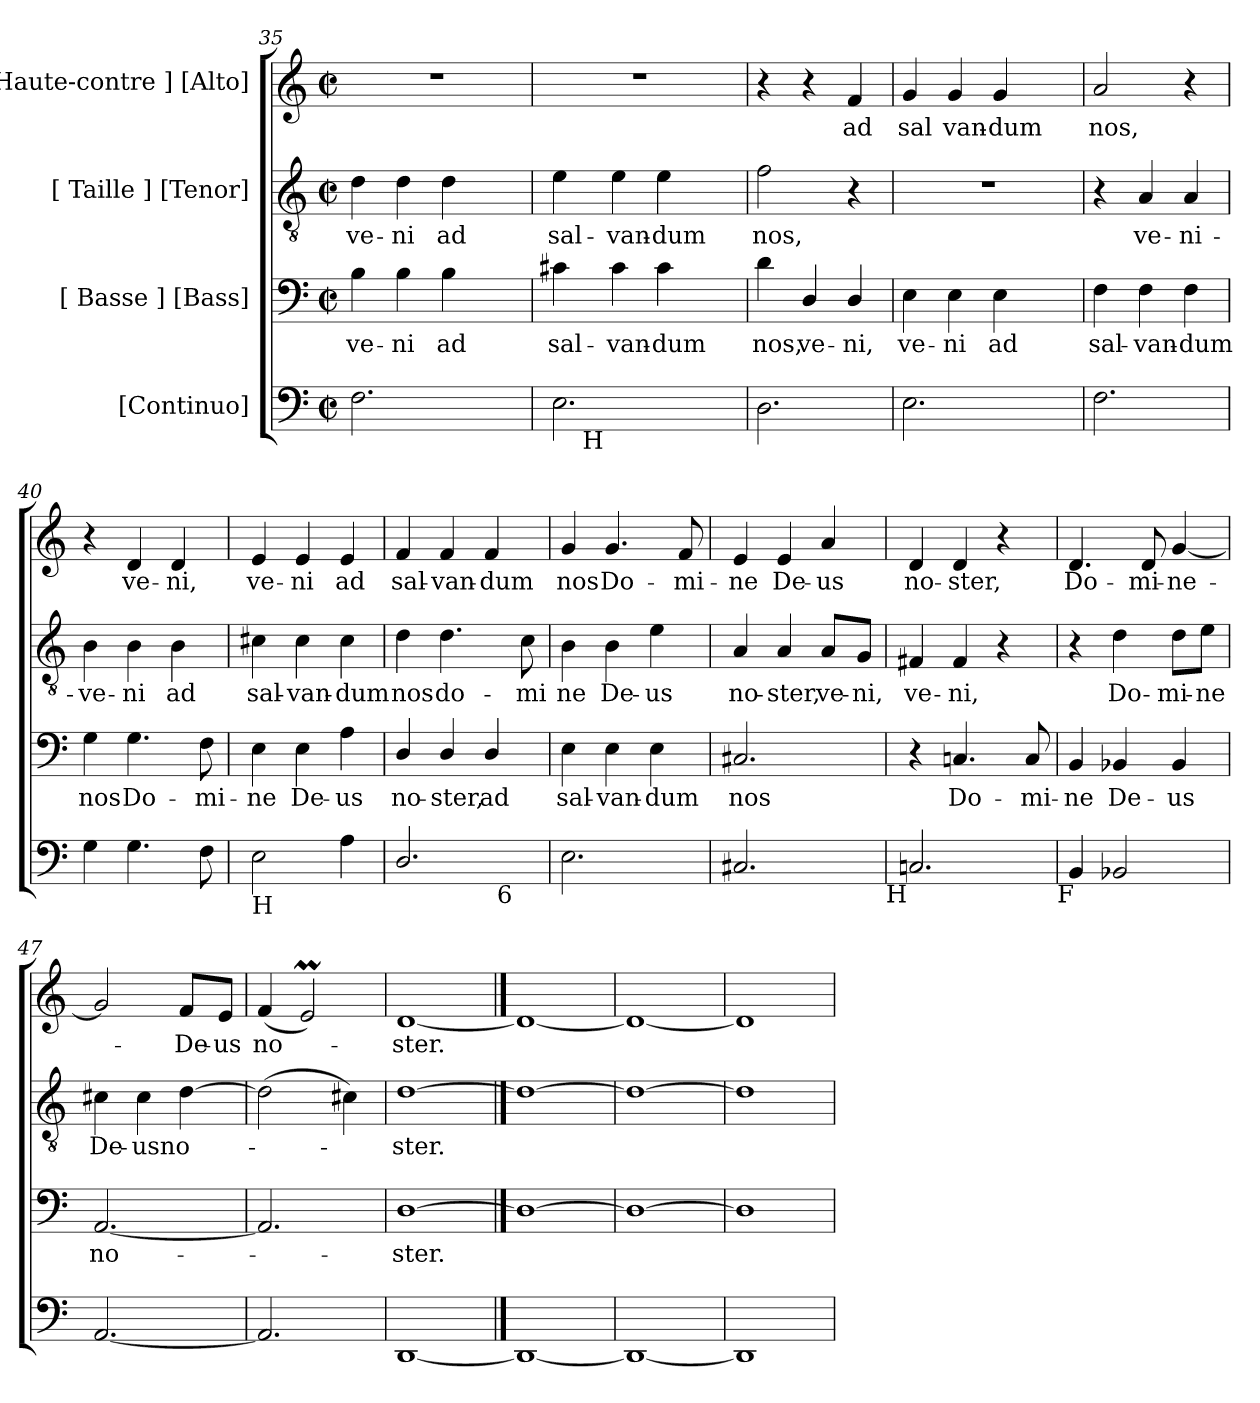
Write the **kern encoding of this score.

**kern	**kern	**text	**kern	**text	**kern	**text
*part4	*part3	*part3	*part2	*part2	*part1	*part1
*staff4	*staff3	*staff3	*staff2	*staff2	*staff1	*staff1
*I"[Continuo]	*I"[ Basse ] [Bass]	*	*I"[ Taille ] [Tenor]	*	*I"[ Haute-contre ] [Alto]	*
*clefF4	*clefF4	*	*clefGv2	*	*clefG2	*
*k[]	*k[]	*	*k[]	*	*k[]	*
*C:	*C:	*	*C:	*	*C:	*
*M2/2	*M2/2	*	*M2/2	*	*M2/2	*
*met(c|)	*met(c|)	*	*met(c|)	*	*met(c|)	*
=35	=35	=35	=35	=35	=35	=35
!	!	!LO:LY:b	!	!LO:LY:b	!LO:N:vis=1	!
2.F>\	4B\	ve-	4d\	ve-	1r	.
!	!	!LO:LY:b	!	!LO:LY:b	!	!
.	4B\	-ni	4d\	-ni	.	.
!	!	!LO:LY:b	!	!LO:LY:b	!	!
.	4B\	ad	4d\	ad	.	.
4ryy	4ryy	.	4ryy	.	.	.
!!LO:PB:g=z
=36	=36	=36	=36	=36	=36	=36
!	!	!LO:LY:b	!	!LO:LY:b	!LO:N:vis=1	!
*^	*	*	*	*	*	*
2.E\	8ryy	4c#X\	sal-	4e\	sal-	1r	.
!	!LO:TX:b:t=H	!	!	!	!	!	!
.	2..ryy	.	.	.	.	.	.
!	!	!	!LO:LY:b	!	!LO:LY:b	!	!
.	.	4c#\	-van-	4e\	-van-	.	.
!	!	!	!LO:LY:b:rj	!	!LO:LY:b:rj	!	!
.	.	4c#\	-dum	4e\	-dum	.	.
4ryy	.	4ryy	.	4ryy	.	.	.
=37	=37	=37	=37	=37	=37	=37	=37
!	!	!	!LO:LY:b	!	!LO:LY:b	!	!
*v	*v	*	*	*	*	*	*
2.D\	4d\	nos,	2f\	nos,	4r	.
!	!	!LO:LY:b	!	!	!	!
.	4D/	ve-	.	.	4r	.
!	!	!LO:LY:b	!	!	!	!LO:LY:b
.	4D/	-ni,	4r	.	4f/	ad
=38	=38	=38	=38	=38	=38	=38
!	!	!LO:LY:b	!LO:N:vis=1	!	!	!LO:LY:b
2.E>\	4E\	ve-	1r	.	4g/	sal
!	!	!LO:LY:b	!	!	!	!LO:LY:b
.	4E\	-ni	.	.	4g/	van-
!	!	!LO:LY:b	!	!	!	!LO:LY:b:rj
.	4E\	ad	.	.	4g/	-dum
4ryy	4ryy	.	.	.	4ryy	.
=39	=39	=39	=39	=39	=39	=39
!	!	!LO:LY:b	!	!	!	!LO:LY:b
2.F>\	4F\	sal-	4r	.	2a/	nos,
!	!	!LO:LY:b	!	!LO:LY:b	!	!
.	4F\	-van-	4A/	ve-	.	.
!	!	!LO:LY:b:rj	!	!LO:LY:b	!	!
.	4F\	-dum	4A/	-ni-	4r	.
=40	=40	=40	=40	=40	=40	=40
!	!	!LO:LY:b	!	!LO:LY:b	!	!
4G\	4G\	nos	4B\	-ve-	4r	.
!	!	!LO:LY:b	!	!LO:LY:b	!	!LO:LY:b
4.G\	4.G\	Do-	4B\	-ni	4d/	ve-
!	!	!	!	!LO:LY:b	!	!LO:LY:b
.	.	.	4B\	ad	4d/	-ni,
!	!	!LO:LY:b	!	!	!	!
8F\	8F\	-mi-	.	.	.	.
=41	=41	=41	=41	=41	=41	=41
!LO:TX:b:t=H	!	!	!	!	!	!
!	!	!LO:LY:b	!	!LO:LY:b	!	!LO:LY:b
2E\	4E\	-ne	4c#X\	sal-	4e/	ve-
!	!	!LO:LY:b	!	!LO:LY:b	!	!LO:LY:b
.	4E\	De-	4c#\	-van-	4e/	-ni
!	!	!LO:LY:b	!	!LO:LY:b:rj	!	!LO:LY:b
4A\	4A\	-us	4c#\	-dum	4e/	ad
=42	=42	=42	=42	=42	=42	=42
!	!	!LO:LY:b	!	!LO:LY:b	!	!LO:LY:b
*^	*	*	*	*	*	*
2.D>/	2ryy	4D/	no-	4d\	nos	4f/	sal-
!	!	!	!LO:LY:b	!	!LO:LY:b	!	!LO:LY:b
.	.	4D/	-ster,	4.d\	do-	4f/	-van-
!	!	!	!LO:LY:b	!	!	!	!LO:LY:b:rj
.	32ryy	4D/	ad	.	.	4f/	-dum
!	!LO:TX:b:t=6	!	!	!	!	!	!
.	8..ryy	.	.	.	.	.	.
!	!	!	!	!	!LO:LY:b	!	!
.	.	.	.	8c\	-mi	.	.
!!LO:LB:g=z
=43	=43	=43	=43	=43	=43	=43	=43
!	!	!	!LO:LY:b	!	!LO:LY:b	!	!LO:LY:b
*v	*v	*	*	*	*	*	*
2.E>\	4E\	sal-	4B\	ne	4g/	nos
!	!	!LO:LY:b	!	!LO:LY:b	!	!LO:LY:b
.	4E\	-van-	4B\	De-	4.g/	Do-
!	!	!LO:LY:b	!	!LO:LY:b	!	!
.	4E\	-dum	4e\	-us	.	.
!	!	!	!	!	!	!LO:LY:b
.	.	.	.	.	8f/	-mi-
=44	=44	=44	=44	=44	=44	=44
!	!	!LO:LY:b	!	!LO:LY:b	!	!LO:LY:b
2.C#X/	2.C#X/	nos	4A/	no-	4e/	-ne
!	!	!	!	!LO:LY:b	!	!LO:LY:b
.	.	.	4A/	-ster,	4e/	De-
!	!	!	!	!LO:LY:b	!	!LO:LY:b
.	.	.	8A/L	ve-	4a/	-us
!	!	!	!	!LO:LY:b	!	!
.	.	.	8G/J	-ni,	.	.
!LO:TX:b:t=H	!	!	!	!	!	!
=45	=45	=45	=45	=45	=45	=45
!	!	!	!	!LO:LY:b	!	!LO:LY:b
2.Cn/	4r	.	4F#X/	ve-	4d/	no-
!	!	!LO:LY:b	!	!LO:LY:b	!	!LO:LY:b
.	4.Cn/	Do-	4F#/	-ni,	4d/	-ster,
.	.	.	4r	.	4r	.
!	!	!LO:LY:b	!	!	!	!
.	8C/	-mi-	.	.	.	.
!LO:TX:b:t=F	!	!	!	!	!	!
!!LO:LB:g=z
=46	=46	=46	=46	=46	=46	=46
!	!	!LO:LY:b	!	!	!	!LO:LY:b
4BB</	4BB/	-ne	4r	.	4.d/	Do-
!	!	!LO:LY:b	!	!LO:LY:b	!	!
2BB-X</	4BB-X/	De-	4d\	Do-	.	.
!	!	!	!	!	!	!LO:LY:b
.	.	.	.	.	8d/	-mi-
!	!	!LO:LY:b	!	!LO:LY:b	!	!LO:LY:b
.	4BB-/	-us	8d\L	-mi-	[<4g/	-ne-
!	!	!	!	!LO:LY:b	!	!
.	.	.	8e\J	-ne	.	.
=47	=47	=47	=47	=47	=47	=47
!	!	!LO:LY:b	!	!LO:LY:b	!	!
[<2.AA/	[<2.AA/	no-	4c#X\	De-	2g/]	.
!	!	!	!	!LO:LY:b	!	!
.	.	.	4c#\	-us	.	.
!	!	!	!	!LO:LY:b	!	!LO:LY:b
.	.	.	[>4d\	no-	8f/L	-De-
!	!	!	!	!	!	!LO:LY:b
.	.	.	.	.	8e/J	-us
=48	=48	=48	=48	=48	=48	=48
!	!	!	!	!	!	!LO:LY:b
2.AA</]	2.AA/]	.	(>2d\]	.	(<4f/	no-
.	.	.	.	.	2em/)	.
.	.	.	4c#X\)	.	.	.
=49	=49	=49	=49	=49	=49	=49
!	!	!LO:LY:b	!	!LO:LY:b	!	!LO:LY:b
[1DD	[1D	-ster.	[1d	-ster.	[1d	-ster.
==50	==50	==50	==50	==50	==50	==50
1DD_	1D_	.	1d_	.	1d_	.
=51	=51	=51	=51	=51	=51	=51
1DD_	1D_	.	1d_	.	1d_	.
=52	=52	=52	=52	=52	=52	=52
1DD]	1D]	.	1d]	.	1d]	.
=	=	=	=	=	=	=
*-	*-	*-	*-	*-	*-	*-
